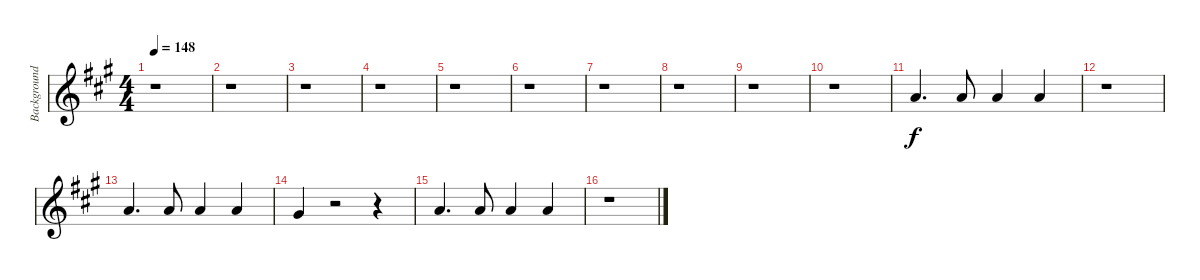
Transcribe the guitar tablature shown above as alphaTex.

\track ("Background Vocals" "Background") {instrument lead6voice}
\staff {score}
\tuning (E4 B3 G3 D3 A2 E2) {hide}
\ts (4 4)
\tempo 148
\clef g2
\ks a
r.1{dy f} |
r.1 |
r.1 |
r.1 |
r.1 |
r.1 |
r.1 |
r.1 |
r.1 |
r.1 |
5.1.4{d} 5.1.8 5.1.4 5.1.4 |
r.1 |
5.1.4{d} 5.1.8 5.1.4 5.1.4 |
4.1.4 r.2 r.4 |
5.1.4{d} 5.1.8 5.1.4 5.1.4 |
r.1
